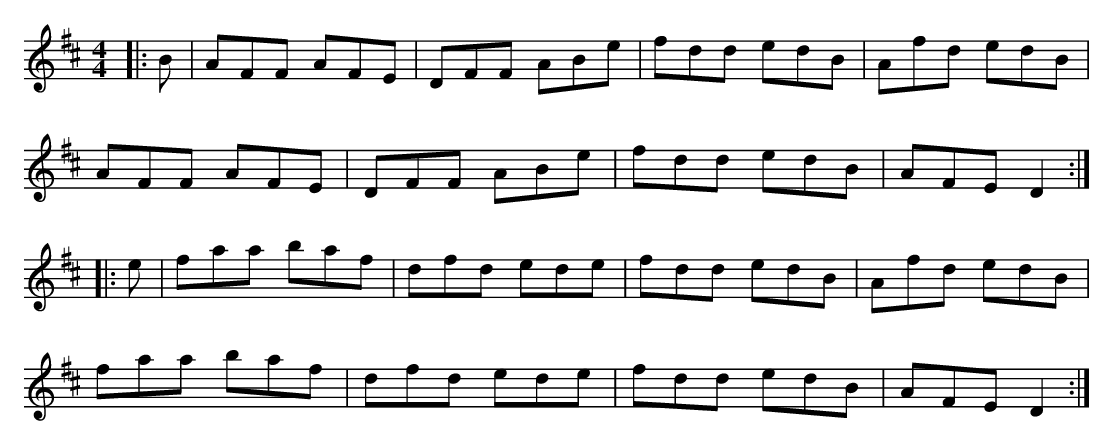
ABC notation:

X:1
M:4/4
K:D
|:B|AFF AFE|DFF ABe|fdd edB|Afd edB|
AFF AFE|DFF ABe|fdd edB|AFE D2:|
|:e|faa baf|dfd ede|fdd edB|Afd edB|
faa baf|dfd ede|fdd edB|AFE D2:|
